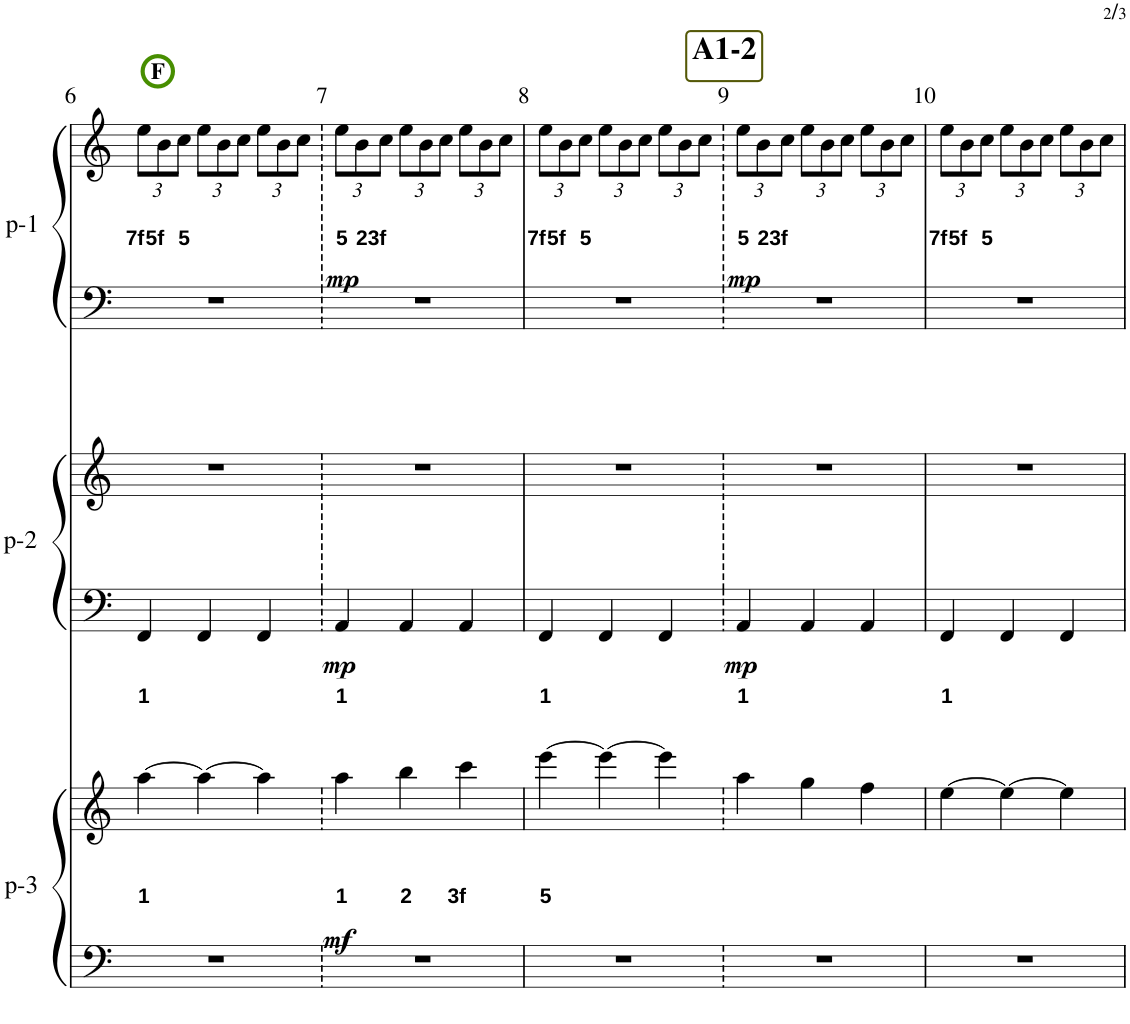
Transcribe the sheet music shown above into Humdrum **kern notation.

**kern	**kern	**text	**dynam	**kern	**text	**kern	**dynam	**kern	**kern	**text	**dynam
*part3	*part3	*part3	*part3	*part2	*part2	*part2	*part2	*part1	*part1	*part1	*part1
*staff6	*staff5	*staff5	*staff5/6	*staff4	*staff4	*staff3	*staff3/4	*staff2	*staff1	*staff1	*staff1/2
*I"p-3	*	*	*	*I"p-2	*	*	*	*I"p-1	*	*	*
*I'p-3	*	*	*	*I'p-2	*	*	*	*I'p-1	*	*	*
!!LO:PB:g=z
*clefF4	*clefG2	*	*	*clefF4	*	*clefG2	*	*clefF4	*clefG2	*	*
*k[]	*k[]	*	*	*k[]	*	*k[]	*	*k[]	*k[]	*	*
*M3/4	*M3/4	*	*	*M3/4	*	*M3/4	*	*M3/4	*M3/4	*	*
=6	=6	=6	=6	=6	=6	=6	=6	=6	=6	=6	=6
!	!	!LO:LY:b	!	!	!LO:LY:b	!	!	!	!	!	!
*	*	*	*	*	*	*	*	*	*Xbrackettup	*	*
!	!	!	!	!	!	!	!	!	!LO:TX:a:B:t=F	!	!
!	!	!	!	!	!	!	!	!	!	!LO:LY:b	!
2.r	[4aa\	1	.	4FF/	1	2.r	.	2.r	12ee\L	7f	.
!	!	!	!	!	!	!	!	!	!	!LO:LY:b	!
.	.	.	.	.	.	.	.	.	12b\	5f	.
!	!	!	!	!	!	!	!	!	!	!LO:LY:b	!
.	.	.	.	.	.	.	.	.	12cc\J	5	.
.	4aa\_	.	.	4FF/	.	.	.	.	12ee\L	.	.
.	.	.	.	.	.	.	.	.	12b\	.	.
.	.	.	.	.	.	.	.	.	12cc\J	.	.
.	4aa\]	.	.	4FF/	.	.	.	.	12ee\L	.	.
.	.	.	.	.	.	.	.	.	12b\	.	.
.	.	.	.	.	.	.	.	.	12cc\J	.	.
=7	=7	=7	=7	=7	=7	=7	=7	=7	=7	=7	=7
!	!	!LO:LY:b	!LO:DY:b	!	!LO:LY:b	!	!LO:DY:b=2	!	!	!LO:LY:b	!LO:DY:b
2.r	4aa\	1	mf	4AA/	1	2.r	mp	2.r	12ee\L	5	mp
!	!	!	!	!	!	!	!	!	!	!LO:LY:b	!
.	.	.	.	.	.	.	.	.	12b\	2	.
!	!	!	!	!	!	!	!	!	!	!LO:LY:b	!
.	.	.	.	.	.	.	.	.	12cc\J	3f	.
!	!	!LO:LY:b	!	!	!	!	!	!	!	!	!
.	4bb\	2	.	4AA/	.	.	.	.	12ee\L	.	.
.	.	.	.	.	.	.	.	.	12b\	.	.
.	.	.	.	.	.	.	.	.	12cc\J	.	.
!	!	!LO:LY:b	!	!	!	!	!	!	!	!	!
.	4ccc\	3f	.	4AA/	.	.	.	.	12ee\L	.	.
.	.	.	.	.	.	.	.	.	12b\	.	.
.	.	.	.	.	.	.	.	.	12cc\J	.	.
=8	=8	=8	=8	=8	=8	=8	=8	=8	=8	=8	=8
!	!	!LO:LY:b	!	!	!LO:LY:b	!	!	!	!	!LO:LY:b	!
2.r	[4eee\	5	.	4FF/	1	2.r	.	2.r	12ee\L	7f	.
!	!	!	!	!	!	!	!	!	!	!LO:LY:b	!
.	.	.	.	.	.	.	.	.	12b\	5f	.
!	!	!	!	!	!	!	!	!	!	!LO:LY:b	!
.	.	.	.	.	.	.	.	.	12cc\J	5	.
.	4eee\_	.	.	4FF/	.	.	.	.	12ee\L	.	.
.	.	.	.	.	.	.	.	.	12b\	.	.
.	.	.	.	.	.	.	.	.	12cc\J	.	.
.	4eee\]	.	.	4FF/	.	.	.	.	12ee\L	.	.
.	.	.	.	.	.	.	.	.	12b\	.	.
.	.	.	.	.	.	.	.	.	12cc\J	.	.
!!LO:REH:place=s1:a:t=
!!LO:REH:place=s1:a:B:cj:fs=15:t=A1-2
=9	=9	=9	=9	=9	=9	=9	=9	=9	=9	=9	=9
!	!	!	!	!	!LO:LY:b	!	!LO:DY:b=2	!	!	!LO:LY:b	!LO:DY:b
2.r	4aa\	.	.	4AA/	1	2.r	mp	2.r	12ee\L	5	mp
!	!	!	!	!	!	!	!	!	!	!LO:LY:b	!
.	.	.	.	.	.	.	.	.	12b\	2	.
!	!	!	!	!	!	!	!	!	!	!LO:LY:b	!
.	.	.	.	.	.	.	.	.	12cc\J	3f	.
.	4gg\	.	.	4AA/	.	.	.	.	12ee\L	.	.
.	.	.	.	.	.	.	.	.	12b\	.	.
.	.	.	.	.	.	.	.	.	12cc\J	.	.
.	4ff\	.	.	4AA/	.	.	.	.	12ee\L	.	.
.	.	.	.	.	.	.	.	.	12b\	.	.
.	.	.	.	.	.	.	.	.	12cc\J	.	.
=10	=10	=10	=10	=10	=10	=10	=10	=10	=10	=10	=10
!	!	!	!	!	!LO:LY:b	!	!	!	!	!LO:LY:b	!
2.r	[4ee\	.	.	4FF/	1	2.r	.	2.r	12ee\L	7f	.
!	!	!	!	!	!	!	!	!	!	!LO:LY:b	!
.	.	.	.	.	.	.	.	.	12b\	5f	.
!	!	!	!	!	!	!	!	!	!	!LO:LY:b	!
.	.	.	.	.	.	.	.	.	12cc\J	5	.
.	4ee\_	.	.	4FF/	.	.	.	.	12ee\L	.	.
.	.	.	.	.	.	.	.	.	12b\	.	.
.	.	.	.	.	.	.	.	.	12cc\J	.	.
.	4ee\]	.	.	4FF/	.	.	.	.	12ee\L	.	.
.	.	.	.	.	.	.	.	.	12b\	.	.
.	.	.	.	.	.	.	.	.	12cc\J	.	.
=	=	=	=	=	=	=	=	=	=	=	=
*-	*-	*-	*-	*-	*-	*-	*-	*-	*-	*-	*-
